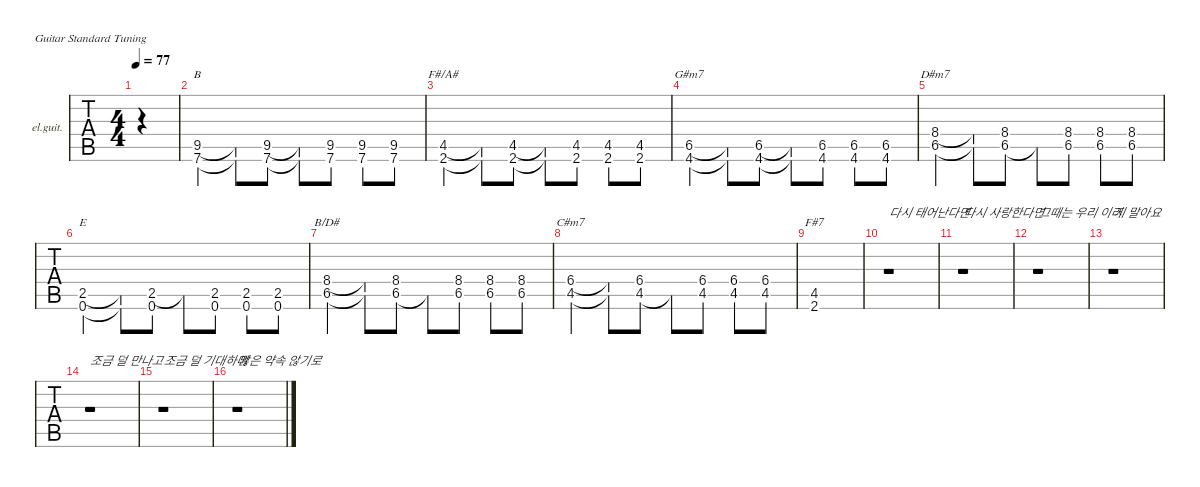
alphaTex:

\defaultSystemsLayout 4
\hideDynamics
\bracketExtendMode nobrackets
\firstSystemTrackNameOrientation horizontal
\track ("Clean Guitar" "el.guit.") {instrument electricguitarclean}
\staff {tabs}
\tuning (E4 B3 G3 D3 A2 E2)
\chord ("B" x x x x 9 7) {firstfret 7 showdiagram false showfingering false}
\chord ("F#/A#" x x x x 4 2) {showdiagram false showfingering false}
\chord ("G#m7" x x x x 6 4) {firstfret 4 showdiagram false showfingering false}
\chord ("D#m7" x x x 8 6 x) {firstfret 6 showdiagram false showfingering false}
\chord ("E" x x x x 2 0) {showdiagram false showfingering false}
\chord ("B/D#" x x x 8 6 x) {firstfret 6 showdiagram false showfingering false}
\chord ("C#m7" x x x 6 4 x) {firstfret 4 showdiagram false showfingering false}
\chord ("F#7" x x x x 4 2) {showdiagram false showfingering false}
\ts (4 4)
\tempo 77
\clef g2
\ks c
|
(9.5{acc #} 7.6).4{ch "B"} (9.5{t acc #} 7.6{t}).8 (9.5{acc #} 7.6).8 (9.5{t acc #} 7.6{t}).8 (9.5{acc #} 7.6).8 (9.5{acc #} 7.6).8 (9.5{acc #} 7.6).8 |
(2.6{acc #} 4.5{acc #}).4{ch "F#/A#"} (4.5{t acc #} 2.6{t acc #}).8 (4.5{acc #} 2.6{acc #}).8 (4.5{t acc #} 2.6{t acc #}).8 (4.5{acc #} 2.6{acc #}).8 (4.5{acc #} 2.6{acc #}).8 (4.5{acc #} 2.6{acc #}).8 |
(4.6{acc #} 6.5{acc #}).4{ch "G#m7"} (4.6{t acc #} 6.5{t acc #}).8 (6.5{acc #} 4.6{acc #}).8 (6.5{t acc #} 4.6{t acc #}).8 (6.5{acc #} 4.6{acc #}).8 (6.5{acc #} 4.6{acc #}).8 (6.5{acc #} 4.6{acc #}).8 |
(6.5{acc #} 8.4{acc #}).4{ch "D#m7"} (6.5{t acc #} 8.4{t acc #}).8 (6.5{acc #} 8.4{acc #}).8 6.5{t acc #}.8 (6.5{acc #} 8.4{acc #}).8 (6.5{acc #} 8.4{acc #}).8 (6.5{acc #} 8.4{acc #}).8 |
(2.5 0.6).4{ch "E"} (2.5{t} 0.6{t}).8 (2.5 0.6).8 2.5{t}.8 (2.5 0.6).8 (2.5 0.6).8 (2.5 0.6).8 |
(6.5{acc #} 8.4{acc #}).4{ch "B/D#"} (6.5{t acc #} 8.4{t acc #}).8 (6.5{acc #} 8.4{acc #}).8 6.5{t acc #}.8 (6.5{acc #} 8.4{acc #}).8 (6.5{acc #} 8.4{acc #}).8 (6.5{acc #} 8.4{acc #}).8 |
(4.5{acc #} 6.4{acc #}).4{ch "C#m7"} (4.5{t acc #} 6.4{t acc #}).8 (4.5{acc #} 6.4{acc #}).8 4.5{t acc #}.8 (4.5{acc #} 6.4{acc #}).8 (4.5{acc #} 6.4{acc #}).8 (4.5{acc #} 6.4{acc #}).8 |
(2.6{acc #} 4.5{acc #}).1{ch "F#7"} |
r.1{txt "다시 태어난다면"} |
r.1{txt "다시 사랑한다면"} |
r.1{txt "그때는 우리 이러"} |
r.1{txt "지 말아요"} |
r.1{txt "조금 덜 만나고"} |
r.1{txt "조금 덜 기대하며"} |
r.1{txt "많은 약속 않기로"}
